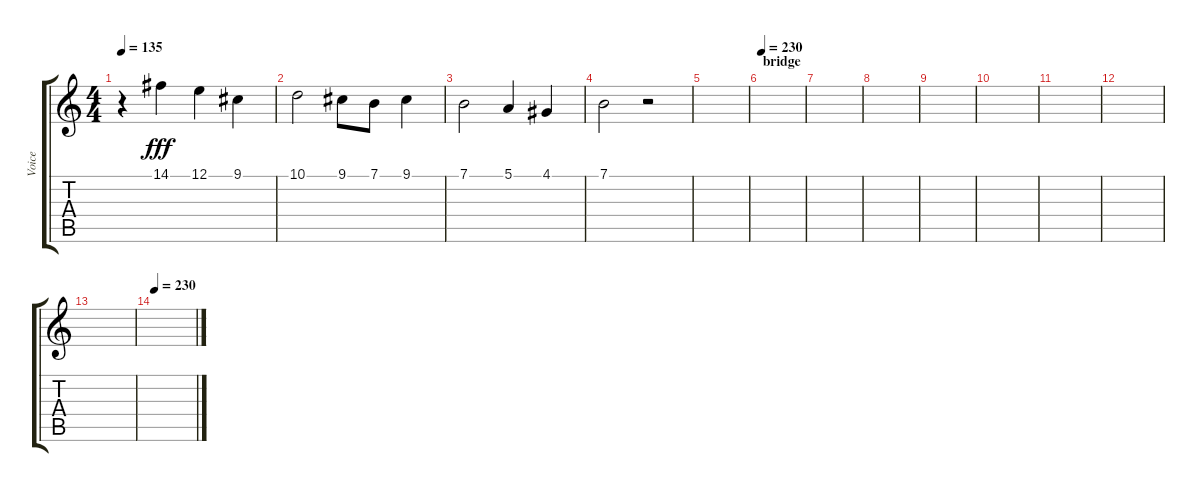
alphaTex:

\track ("Voice" "Voice") {instrument choiraahs}
\staff {score tabs}
\tuning (E4 B3 G3 D3 A2 E2) {hide}
\ts (4 4)
\tempo 135
\clef g2
\ks c
r.4{dy fff} 14.1.4 12.1.4 9.1.4 |
10.1.2 9.1.8 7.1.8 9.1.4 |
7.1.2 5.1.4 4.1.4 |
7.1.2 r.2 |
|
\section ("" "bridge")
\tempo 230
|
|
|
|
|
|
|
|
\tempo 230
